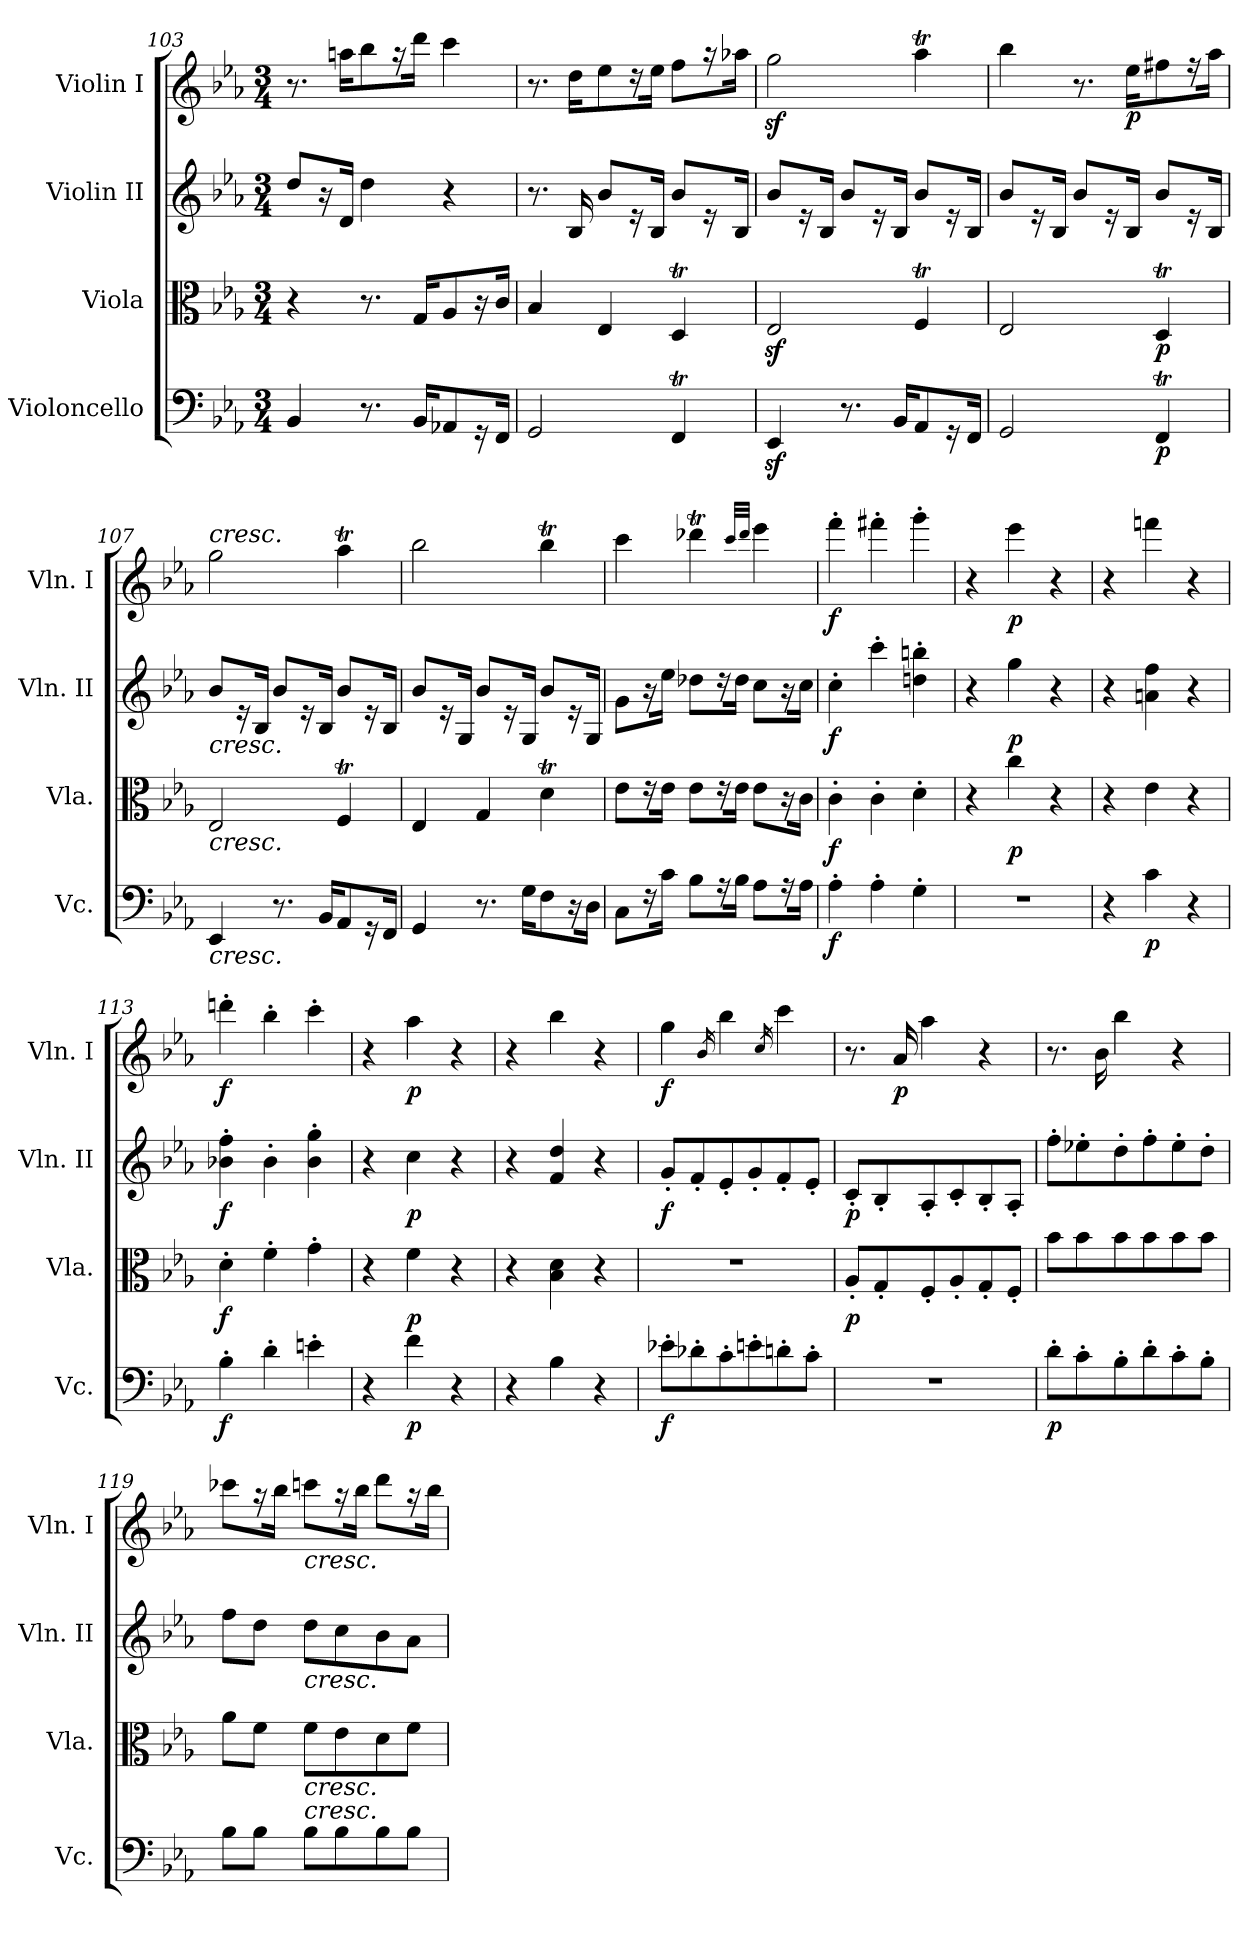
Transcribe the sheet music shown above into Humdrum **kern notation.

**kern	**dynam	**kern	**dynam	**kern	**dynam	**kern	**dynam
*part4	*part4	*part3	*part3	*part2	*part2	*part1	*part1
*staff4	*staff4	*staff3	*staff3	*staff2	*staff2	*staff1	*staff1
*I"Violoncello	*	*I"Viola	*	*I"Violin II	*	*I"Violin I	*
*I'Vc.	*	*I'Vla.	*	*I'Vln. II	*	*I'Vln. I	*
*clefF4	*	*clefC3	*	*clefG2	*	*clefG2	*
*k[b-e-a-]	*	*k[b-e-a-]	*	*k[b-e-a-]	*	*k[b-e-a-]	*
*E-:	*	*E-:	*	*E-:	*	*E-:	*
*M3/4	*	*M3/4	*	*M3/4	*	*M3/4	*
=103	=103	=103	=103	=103	=103	=103	=103
4BB-/	.	4r	.	8dd/L	.	8.r	.
.	.	.	.	16r	.	.	.
.	.	.	.	16d/Jk	.	16aan\KL	.
8.r	.	8.r	.	4dd\	.	8bb-\	.
.	.	.	.	.	.	16r	.
16BB-/KL	.	16G/KL	.	.	.	16ddd\Jk	.
8AA-X/	.	8A-/	.	4r	.	4ccc\	.
16r	.	16r	.	.	.	.	.
16FF/Jk	.	16c/Jk	.	.	.	.	.
=104	=104	=104	=104	=104	=104	=104	=104
2GG/	.	4B-/	.	8.r	.	8.r	.
.	.	.	.	16B-/	.	16dd\KL	.
.	.	4E-/	.	8b-/L	.	8ee-\	.
.	.	.	.	16r	.	16r	.
.	.	.	.	16B-/Jk	.	16ee-\Jk	.
4FFT/	.	4Dt/	.	8b-/L	.	8ff\L	.
.	.	.	.	16r	.	16r	.
.	.	.	.	16B-/Jk	.	16aa-X\Jk	.
=105	=105	=105	=105	=105	=105	=105	=105
4EE-z</	.	2E-z</	.	8b-/L	.	2ggz<\	.
.	.	.	.	16r	.	.	.
.	.	.	.	16B-/Jk	.	.	.
8.r	.	.	.	8b-/L	.	.	.
.	.	.	.	16r	.	.	.
16BB-/KL	.	.	.	16B-/Jk	.	.	.
8AA-/	.	4FT/	.	8b-/L	.	4aa-T\	.
16r	.	.	.	16r	.	.	.
16FF/Jk	.	.	.	16B-/Jk	.	.	.
=106	=106	=106	=106	=106	=106	=106	=106
2GG/	.	2E-/	.	8b-/L	.	4bb-\	.
.	.	.	.	16r	.	.	.
.	.	.	.	16B-/Jk	.	.	.
.	.	.	.	8b-/L	.	8.r	.
.	.	.	.	16r	.	.	.
!	!	!	!	!	!	!	!LO:DY:b
.	.	.	.	16B-/Jk	.	16ee-\KL	p
!	!LO:DY:b	!	!LO:DY:b	!	!	!	!
4FFT/	p	4Dt/	p	8b-/L	.	8ff#X\	.
.	.	.	.	16r	.	16r	.
.	.	.	.	16B-/Jk	.	16aa-\Jk	.
=107	=107	=107	=107	=107	=107	=107	=107
!	!	!	!	!	!	!LO:TX:a:i:t=cresc.	!
!	!	!	!	!LO:TX:b:i:t=cresc.	!	!	!
!	!	!LO:TX:b:i:t=cresc.	!	!	!	!	!
!LO:TX:b:i:t=cresc.	!	!	!	!	!	!	!
4EE-/	.	2E-/	.	8b-/L	.	2gg\	.
.	.	.	.	16r	.	.	.
.	.	.	.	16B-/Jk	.	.	.
8.r	.	.	.	8b-/L	.	.	.
.	.	.	.	16r	.	.	.
16BB-/KL	.	.	.	16B-/Jk	.	.	.
8AA-/	.	4FT/	.	8b-/L	.	4aa-T\	.
16r	.	.	.	16r	.	.	.
16FF/Jk	.	.	.	16B-/Jk	.	.	.
=108	=108	=108	=108	=108	=108	=108	=108
4GG/	.	4E-/	.	8b-/L	.	2bb-\	.
.	.	.	.	16r	.	.	.
.	.	.	.	16G/Jk	.	.	.
8.r	.	4G/	.	8b-/L	.	.	.
.	.	.	.	16r	.	.	.
16G\KL	.	.	.	16G/Jk	.	.	.
8F\	.	4dt\	.	8b-/L	.	4bb-T\	.
16r	.	.	.	16r	.	.	.
16D\Jk	.	.	.	16G/Jk	.	.	.
=109	=109	=109	=109	=109	=109	=109	=109
8C\L	.	8e-\L	.	8g\L	.	4ccc\	.
16r	.	16r	.	16r	.	.	.
16c\Jk	.	16e-\Jk	.	16ee-\Jk	.	.	.
8B-\L	.	8e-\L	.	8dd-X\L	.	4ddd-XT\	.
16r	.	16r	.	16r	.	.	.
16B-\Jk	.	16e-\Jk	.	16dd-\Jk	.	.	.
.	.	.	.	.	.	32qccc/LLL	.
.	.	.	.	.	.	32qddd-/JJJ	.
8A-\L	.	8e-\L	.	8cc\L	.	4eee-\	.
16r	.	16r	.	16r	.	.	.
16A-\Jk	.	16c\Jk	.	16cc\Jk	.	.	.
=110	=110	=110	=110	=110	=110	=110	=110
!	!LO:DY:b	!	!LO:DY:b	!	!LO:DY:b	!	!LO:DY:b
4A-'\	f	4c'\	f	4cc'\	f	4fff'\	f
4A-'\	.	4c'\	.	4ccc'\	.	4fff#X'\	.
4G'\	.	4d'\	.	4ddn\' 4bbn\'	.	4ggg'\	.
=111	=111	=111	=111	=111	=111	=111	=111
2.r	.	4r	.	4r	.	4r	.
!	!	!	!LO:DY:b	!	!LO:DY:b	!	!LO:DY:b
.	.	4cc\	p	4gg\	p	4eee-\	p
.	.	4r	.	4r	.	4r	.
=112	=112	=112	=112	=112	=112	=112	=112
4r	.	4r	.	4r	.	4r	.
!	!LO:DY:b	!	!	!	!	!	!
4c\	p	4e-\	.	4an\ 4ff\	.	4fffn\	.
4r	.	4r	.	4r	.	4r	.
=113	=113	=113	=113	=113	=113	=113	=113
!	!LO:DY:b	!	!LO:DY:b	!	!LO:DY:b	!	!LO:DY:b
4B-'\	f	4d'\	f	4b-X\' 4ff\'	f	4dddn'\	f
4d'\	.	4f'\	.	4b-'\	.	4bb-'\	.
4en'\	.	4g'\	.	4b-\' 4gg\'	.	4ccc'\	.
=114	=114	=114	=114	=114	=114	=114	=114
4r	.	4r	.	4r	.	4r	.
!	!LO:DY:b	!	!LO:DY:b	!	!LO:DY:b	!	!LO:DY:b
4f\	p	4f\	p	4cc\	p	4aa-\	p
4r	.	4r	.	4r	.	4r	.
=115	=115	=115	=115	=115	=115	=115	=115
4r	.	4r	.	4r	.	4r	.
4B-\	.	4B-\ 4d\	.	4f/ 4dd/	.	4bb-\	.
4r	.	4r	.	4r	.	4r	.
=116	=116	=116	=116	=116	=116	=116	=116
!	!LO:DY:b	!	!	!	!LO:DY:b	!	!LO:DY:b
8e-X'\L	f	2.r	.	8g'/L	f	4gg\	f
8d-X'\	.	.	.	8f'/	.	.	.
.	.	.	.	.	.	16qb-/	.
8c'\	.	.	.	8e-'/	.	4bb-\	.
8en'\	.	.	.	8g'/	.	.	.
.	.	.	.	.	.	16qcc/	.
8dn'\	.	.	.	8f'/	.	4ccc\	.
8c'\J	.	.	.	8e-'/J	.	.	.
=117	=117	=117	=117	=117	=117	=117	=117
!	!	!	!LO:DY:b	!	!LO:DY:b	!	!
2.r	.	8A-'/L	p	8c'/L	p	8.r	.
.	.	8G'/	.	8B-'/	.	.	.
!	!	!	!	!	!	!	!LO:DY:b
.	.	.	.	.	.	16a-/	p
.	.	8F'/	.	8A-'/	.	4aa-\	.
.	.	8A-'/	.	8c'/	.	.	.
.	.	8G'/	.	8B-'/	.	4r	.
.	.	8F'/J	.	8A-'/J	.	.	.
=118	=118	=118	=118	=118	=118	=118	=118
!	!LO:DY:b	!	!	!	!	!	!
8d'\L	p	8b-\L	.	8ff'\L	.	8.r	.
8c'\	.	8b-\	.	8ee-X'\	.	.	.
.	.	.	.	.	.	16b-\	.
8B-'\	.	8b-\	.	8dd'\	.	4bb-\	.
8d'\	.	8b-\	.	8ff'\	.	.	.
8c'\	.	8b-\	.	8ee-'\	.	4r	.
8B-'\J	.	8b-\J	.	8dd'\J	.	.	.
=119	=119	=119	=119	=119	=119	=119	=119
8B-\L	.	8a-\L	.	8ff\L	.	8ccc-X\L	.
8B-\J	.	8f\J	.	8dd\J	.	16r	.
.	.	.	.	.	.	16bb-\Jk	.
!	!	!	!	!	!	!LO:TX:b:i:t=cresc.	!
!	!	!	!	!LO:TX:b:i:t=cresc.	!	!	!
!	!	!LO:TX:b:i:t=cresc.	!	!	!	!	!
!LO:TX:a:i:t=cresc.	!	!	!	!	!	!	!
8B-\L	.	8f\L	.	8dd\L	.	8cccn\L	.
8B-\	.	8e-\	.	8cc\	.	16r	.
.	.	.	.	.	.	16bb-\Jk	.
8B-\	.	8d\	.	8b-\	.	8ddd\L	.
8B-\J	.	8f\J	.	8a-\J	.	16r	.
.	.	.	.	.	.	16bb-\Jk	.
=	=	=	=	=	=	=	=
*-	*-	*-	*-	*-	*-	*-	*-
